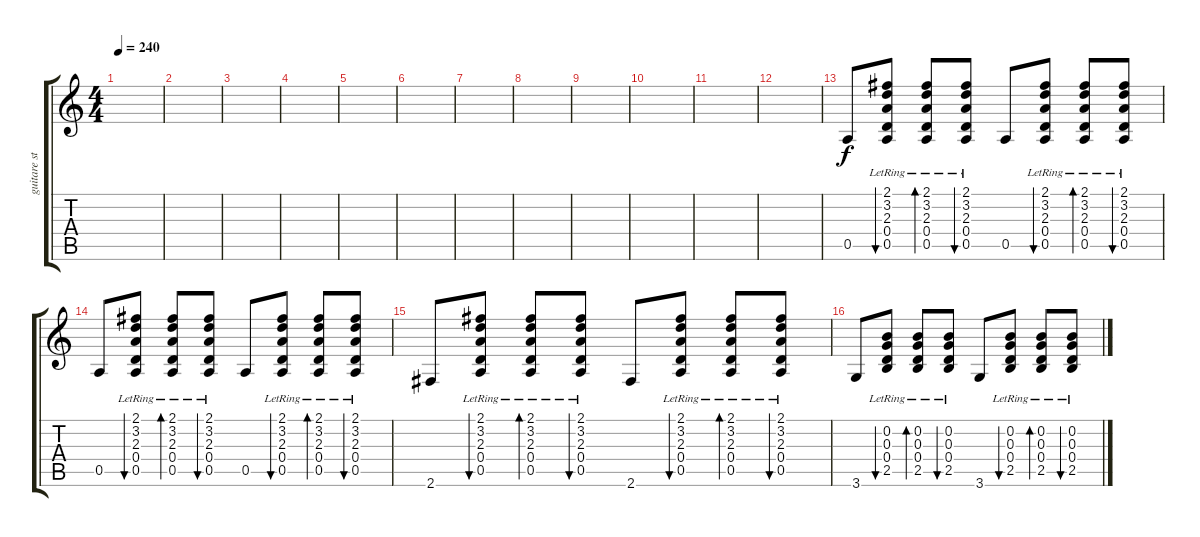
\track ("guitare standard" "guitare st") {instrument electricguitarjazz}
\staff {score tabs}
\tuning (E4 B3 G3 D3 A2 E2) {hide}
\ts (4 4)
\tempo 240
\clef g2
\ks c
|
|
|
|
|
|
|
|
|
|
|
|
0.5.8 (2.1{lr} 3.2{lr} 2.3{lr} 0.4{lr} 0.5{lr}).8{bu 240} (2.1{lr} 3.2{lr} 2.3{lr} 0.4{lr} 0.5{lr}).8{bd 240} (2.1{lr} 3.2{lr} 2.3{lr} 0.4{lr} 0.5{lr}).8{bu 240} 0.5.8 (2.1{lr} 3.2{lr} 2.3{lr} 0.4{lr} 0.5{lr}).8{bu 240} (2.1{lr} 3.2{lr} 2.3{lr} 0.4{lr} 0.5{lr}).8{bd 240} (2.1{lr} 3.2{lr} 2.3{lr} 0.4{lr} 0.5{lr}).8{bu 240} |
0.5.8 (2.1{lr} 3.2{lr} 2.3{lr} 0.4{lr} 0.5{lr}).8{bu 240} (2.1{lr} 3.2{lr} 2.3{lr} 0.4{lr} 0.5{lr}).8{bd 240} (2.1{lr} 3.2{lr} 2.3{lr} 0.4{lr} 0.5{lr}).8{bu 240} 0.5.8 (2.1{lr} 3.2{lr} 2.3{lr} 0.4{lr} 0.5{lr}).8{bu 240} (2.1{lr} 3.2{lr} 2.3{lr} 0.4{lr} 0.5{lr}).8{bd 240} (2.1{lr} 3.2{lr} 2.3{lr} 0.4{lr} 0.5{lr}).8{bu 240} |
2.6.8 (2.1{lr} 3.2{lr} 2.3{lr} 0.4{lr} 0.5{lr}).8{bu 240} (2.1{lr} 3.2{lr} 2.3{lr} 0.4{lr} 0.5{lr}).8{bd 240} (2.1{lr} 3.2{lr} 2.3{lr} 0.4{lr} 0.5{lr}).8{bu 240} 2.6.8 (2.1{lr} 3.2{lr} 2.3{lr} 0.4{lr} 0.5{lr}).8{bu 240} (2.1{lr} 3.2{lr} 2.3{lr} 0.4{lr} 0.5{lr}).8{bd 240} (2.1{lr} 3.2{lr} 2.3{lr} 0.4{lr} 0.5{lr}).8{bu 240} |
3.6.8 (0.2{lr} 0.3{lr} 0.4{lr} 2.5{lr}).8{bu 240} (0.2{lr} 0.3{lr} 0.4{lr} 2.5{lr}).8{bd 240} (0.2{lr} 0.3{lr} 0.4{lr} 2.5{lr}).8{bu 240} 3.6.8 (0.2{lr} 0.3{lr} 0.4{lr} 2.5{lr}).8{bu 240} (0.2{lr} 0.3{lr} 0.4{lr} 2.5{lr}).8{bd 240} (0.2{lr} 0.3{lr} 0.4{lr} 2.5{lr}).8{bu 240}
